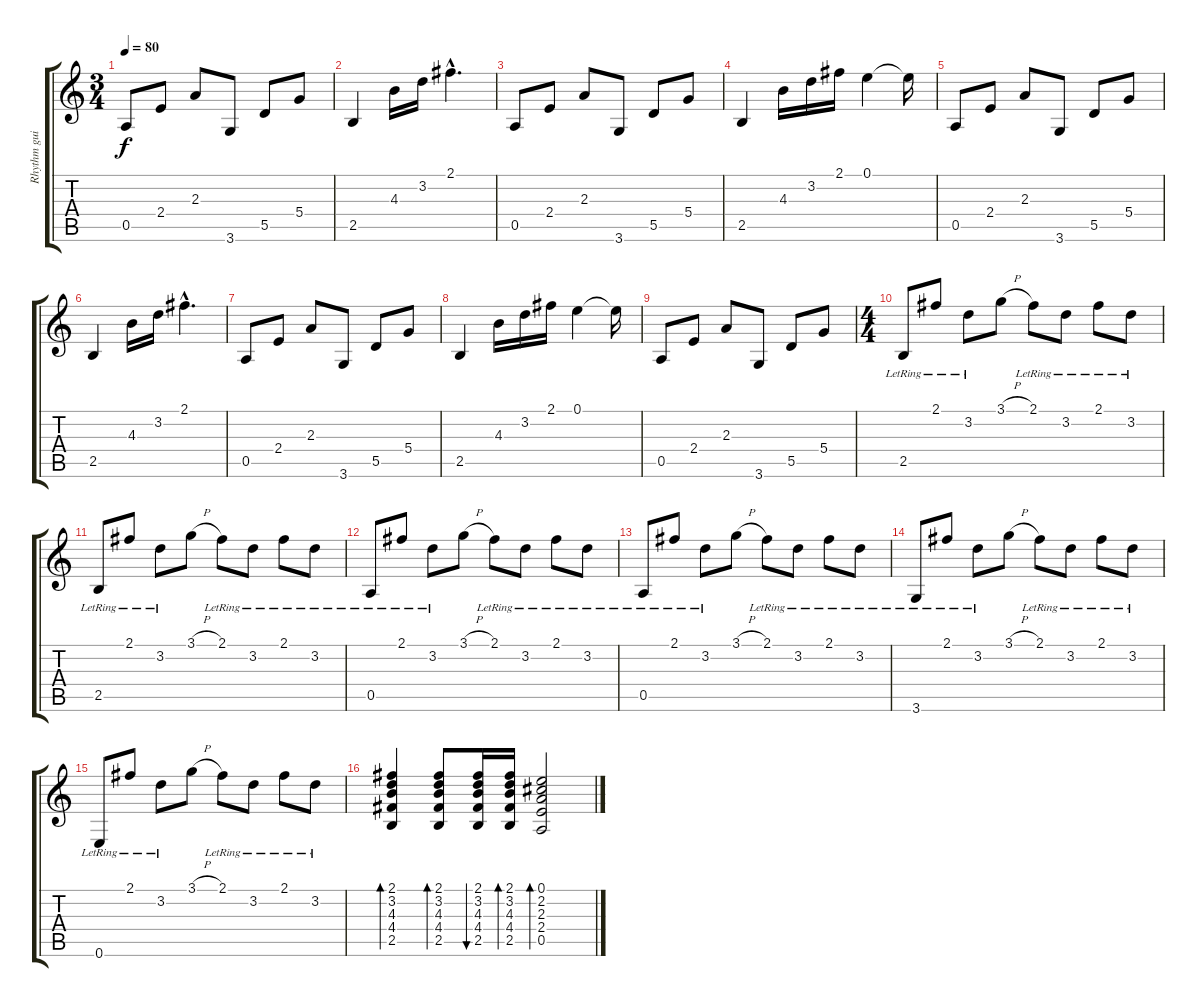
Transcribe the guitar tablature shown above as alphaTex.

\track ("Rhythm guitar 1" "Rhythm gui") {instrument acousticguitarsteel}
\staff {score tabs}
\tuning (E4 B3 G3 D3 A2 E2) {hide}
\ts (3 4)
\tempo 80
\clef g2
\ks c
0.5.8{dy f} 2.4.8 2.3.8 3.6.8 5.5.8 5.4.8 |
2.5.4 4.3.16 3.2.16 2.1{hac}.4{d} |
0.5.8 2.4.8 2.3.8 3.6.8 5.5.8 5.4.8 |
2.5.4 4.3.16 3.2.16 2.1.16 0.1.4 0.1{t}.16 |
0.5.8 2.4.8 2.3.8 3.6.8 5.5.8 5.4.8 |
2.5.4 4.3.16 3.2.16 2.1{hac}.4{d} |
0.5.8 2.4.8 2.3.8 3.6.8 5.5.8 5.4.8 |
2.5.4 4.3.16 3.2.16 2.1.16 0.1.4 0.1{t}.16 |
0.5.8 2.4.8 2.3.8 3.6.8 5.5.8 5.4.8 |
\ts (4 4)
\section ("" "")
2.5{lr}.8 2.1{lr}.8 3.2{lr}.8 3.1{h}.8 2.1{lr}.8 3.2{lr}.8 2.1{lr}.8 3.2{lr}.8 |
2.5{lr}.8 2.1{lr}.8 3.2{lr}.8 3.1{h}.8 2.1{lr}.8 3.2{lr}.8 2.1{lr}.8 3.2{lr}.8 |
0.5{lr}.8 2.1{lr}.8 3.2{lr}.8 3.1{h}.8 2.1{lr}.8 3.2{lr}.8 2.1{lr}.8 3.2{lr}.8 |
0.5{lr}.8 2.1{lr}.8 3.2{lr}.8 3.1{h}.8 2.1{lr}.8 3.2{lr}.8 2.1{lr}.8 3.2{lr}.8 |
3.6{lr}.8 2.1{lr}.8 3.2{lr}.8 3.1{h}.8 2.1{lr}.8 3.2{lr}.8 2.1{lr}.8 3.2{lr}.8 |
0.6{lr}.8 2.1{lr}.8 3.2{lr}.8 3.1{h}.8 2.1{lr}.8 3.2{lr}.8 2.1{lr}.8 3.2{lr}.8 |
\section ("" "")
(2.1 3.2 4.3 4.4 2.5).4{bd 60} (2.1 3.2 4.3 4.4 2.5).8{bd 60} (2.1 3.2 4.3 4.4 2.5).16{bu 60} (2.1 3.2 4.3 4.4 2.5).16{bd 60} (0.1 2.2 2.3 2.4 0.5).2{bd 60}
